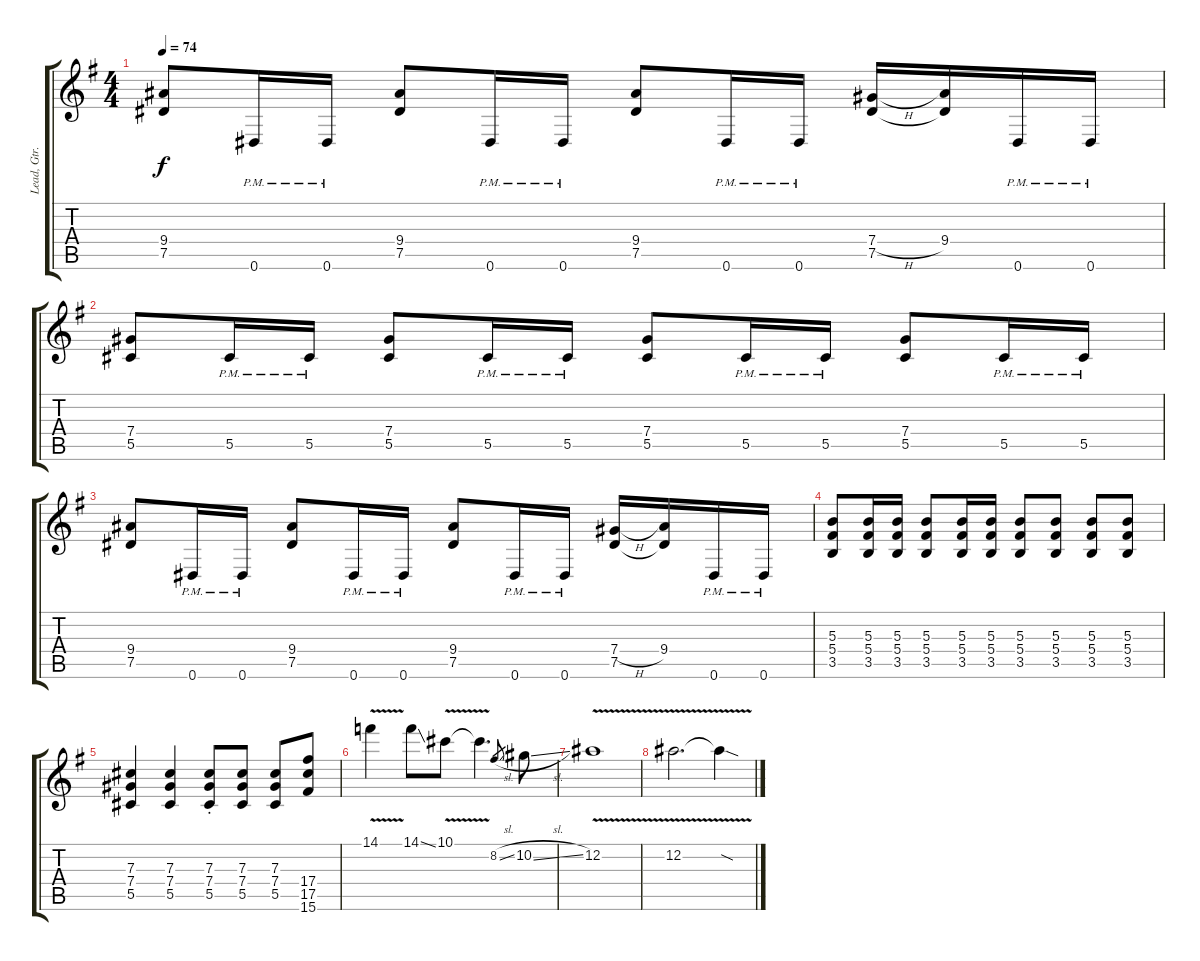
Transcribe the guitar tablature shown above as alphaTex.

\track ("Lead, Gtr.2, Hammett " "Lead, Gtr.") {instrument distortionguitar}
\staff {score tabs}
\tuning (Eb4 Bb3 Gb3 Db3 Ab2 Eb2) {hide}
\ts (4 4)
\tempo 74
\clef g2
\ks g
(9.4 7.5).8{dy f} 0.6{pm}.16 0.6{pm}.16 (9.4 7.5).8 0.6{pm}.16 0.6{pm}.16 (9.4 7.5).8 0.6{pm}.16 0.6{pm}.16 (7.4{h} 7.5).16 (9.4 7.5{t}).16 0.6{pm}.16 0.6{pm}.16 |
(7.4 5.5).8 5.5{pm}.16 5.5{pm}.16 (7.4 5.5).8 5.5{pm}.16 5.5{pm}.16 (7.4 5.5).8 5.5{pm}.16 5.5{pm}.16 (7.4 5.5).8 5.5{pm}.16 5.5{pm}.16 |
(9.4 7.5).8 0.6{pm}.16 0.6{pm}.16 (9.4 7.5).8 0.6{pm}.16 0.6{pm}.16 (9.4 7.5).8 0.6{pm}.16 0.6{pm}.16 (7.4{h} 7.5).16 (9.4 7.5{t}).16 0.6{pm}.16 0.6{pm}.16 |
(5.3 5.4 3.5).8 (5.3 5.4 3.5).16 (5.3 5.4 3.5).16 (5.3 5.4 3.5).8 (5.3 5.4 3.5).16 (5.3 5.4 3.5).16 (5.3 5.4 3.5).8 (5.3 5.4 3.5).8 (5.3 5.4 3.5).8 (5.3 5.4 3.5).8 |
(7.3 7.4 5.5).4 (7.3 7.4 5.5).4 (7.3 7.4 5.5{st}).8 (7.3 7.4 5.5).8 (7.3 7.4 5.5).8 (17.4 17.5 15.6).8 |
14.1{v}.4 14.1{ss}.8 10.1{v}.8 10.1{t}.4{d} 8.2{sl}.8{gr} 10.2{sl}.8 |
12.2{v}.1 |
12.2{v}.2{d} 12.2{sod t}.4
